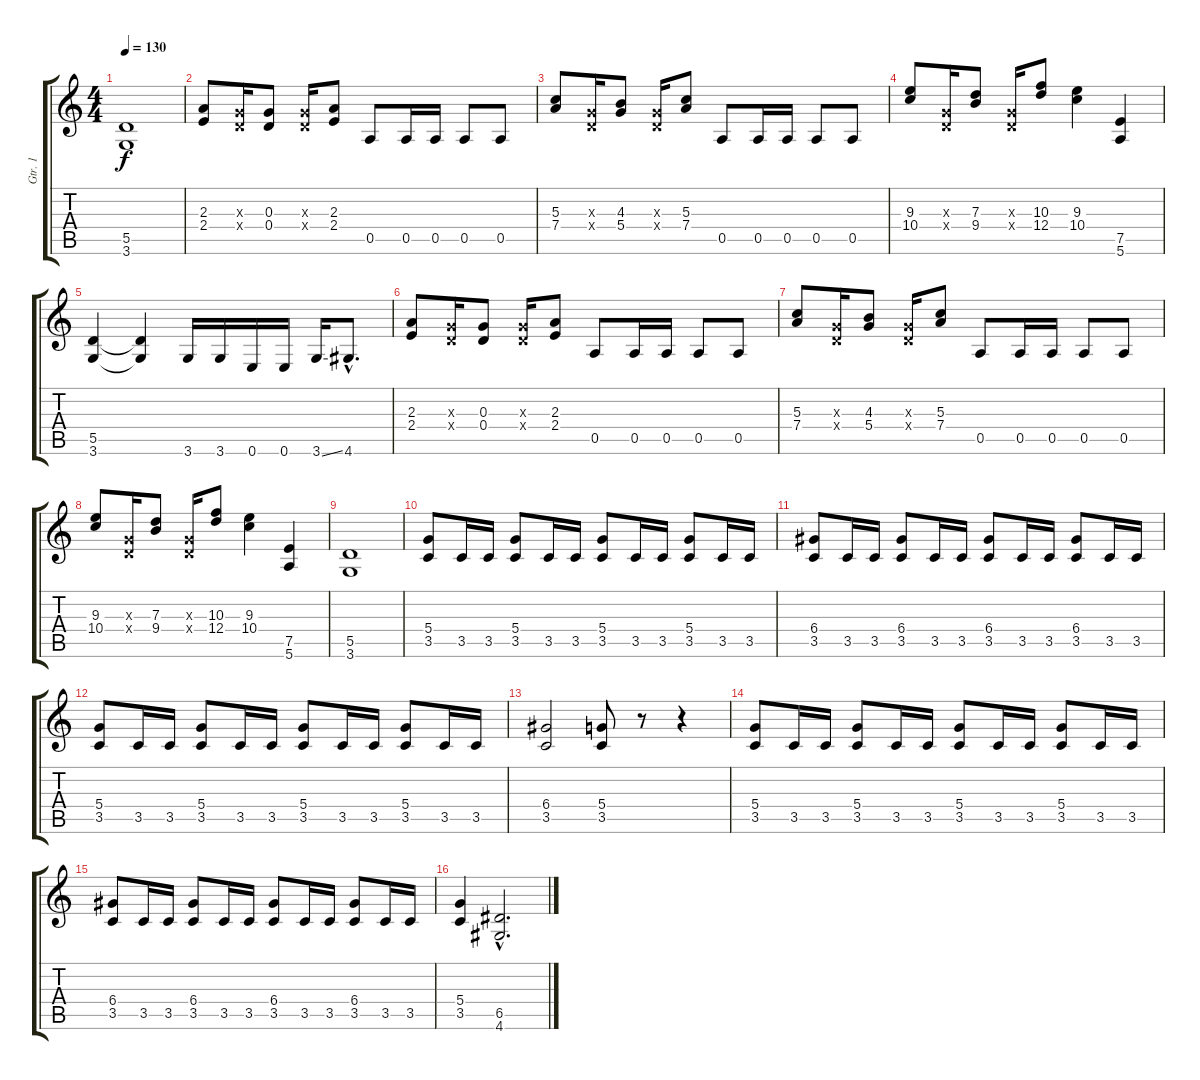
\track ("Gtr. 1" "Gtr. 1") {instrument distortionguitar}
\staff {score tabs}
\tuning (E4 B3 G3 D3 A2 E2) {hide}
\ts (4 4)
\tempo 130
\clef g2
\ks c
(5.5 3.6).1{dy f} |
(2.3 2.4).8 (0.3{x} 0.4{x}).16 (0.3 0.4).8 (0.3{x} 0.4{x}).16 (2.3 2.4).8 0.5.8 0.5.16 0.5.16 0.5.8 0.5.8 |
(5.3 7.4).8 (0.3{x} 0.4{x}).16 (4.3 5.4).8 (0.3{x} 0.4{x}).16 (5.3 7.4).8 0.5.8 0.5.16 0.5.16 0.5.8 0.5.8 |
(9.3 10.4).8 (0.3{x} 0.4{x}).16 (7.3 9.4).8 (0.3{x} 0.4{x}).16 (10.3 12.4).8 (9.3 10.4).4 (7.5 5.6).4 |
(5.5 3.6).4 (5.5{t} 3.6{t}).4 3.6.16 3.6.16 0.6.16 0.6.16 3.6{ss}.16 4.6{hac}.8{d} |
(2.3 2.4).8 (0.3{x} 0.4{x}).16 (0.3 0.4).8 (0.3{x} 0.4{x}).16 (2.3 2.4).8 0.5.8 0.5.16 0.5.16 0.5.8 0.5.8 |
(5.3 7.4).8 (0.3{x} 0.4{x}).16 (4.3 5.4).8 (0.3{x} 0.4{x}).16 (5.3 7.4).8 0.5.8 0.5.16 0.5.16 0.5.8 0.5.8 |
(9.3 10.4).8 (0.3{x} 0.4{x}).16 (7.3 9.4).8 (0.3{x} 0.4{x}).16 (10.3 12.4).8 (9.3 10.4).4 (7.5 5.6).4 |
(5.5 3.6).1 |
(5.4 3.5).8 3.5.16 3.5.16 (5.4 3.5).8 3.5.16 3.5.16 (5.4 3.5).8 3.5.16 3.5.16 (5.4 3.5).8 3.5.16 3.5.16 |
(6.4 3.5).8 3.5.16 3.5.16 (6.4 3.5).8 3.5.16 3.5.16 (6.4 3.5).8 3.5.16 3.5.16 (6.4 3.5).8 3.5.16 3.5.16 |
(5.4 3.5).8 3.5.16 3.5.16 (5.4 3.5).8 3.5.16 3.5.16 (5.4 3.5).8 3.5.16 3.5.16 (5.4 3.5).8 3.5.16 3.5.16 |
(6.4 3.5).2 (5.4 3.5).8 r.8 r.4 |
(5.4 3.5).8 3.5.16 3.5.16 (5.4 3.5).8 3.5.16 3.5.16 (5.4 3.5).8 3.5.16 3.5.16 (5.4 3.5).8 3.5.16 3.5.16 |
(6.4 3.5).8 3.5.16 3.5.16 (6.4 3.5).8 3.5.16 3.5.16 (6.4 3.5).8 3.5.16 3.5.16 (6.4 3.5).8 3.5.16 3.5.16 |
(5.4 3.5).4 (6.5{hac} 4.6{hac}).2{d}
